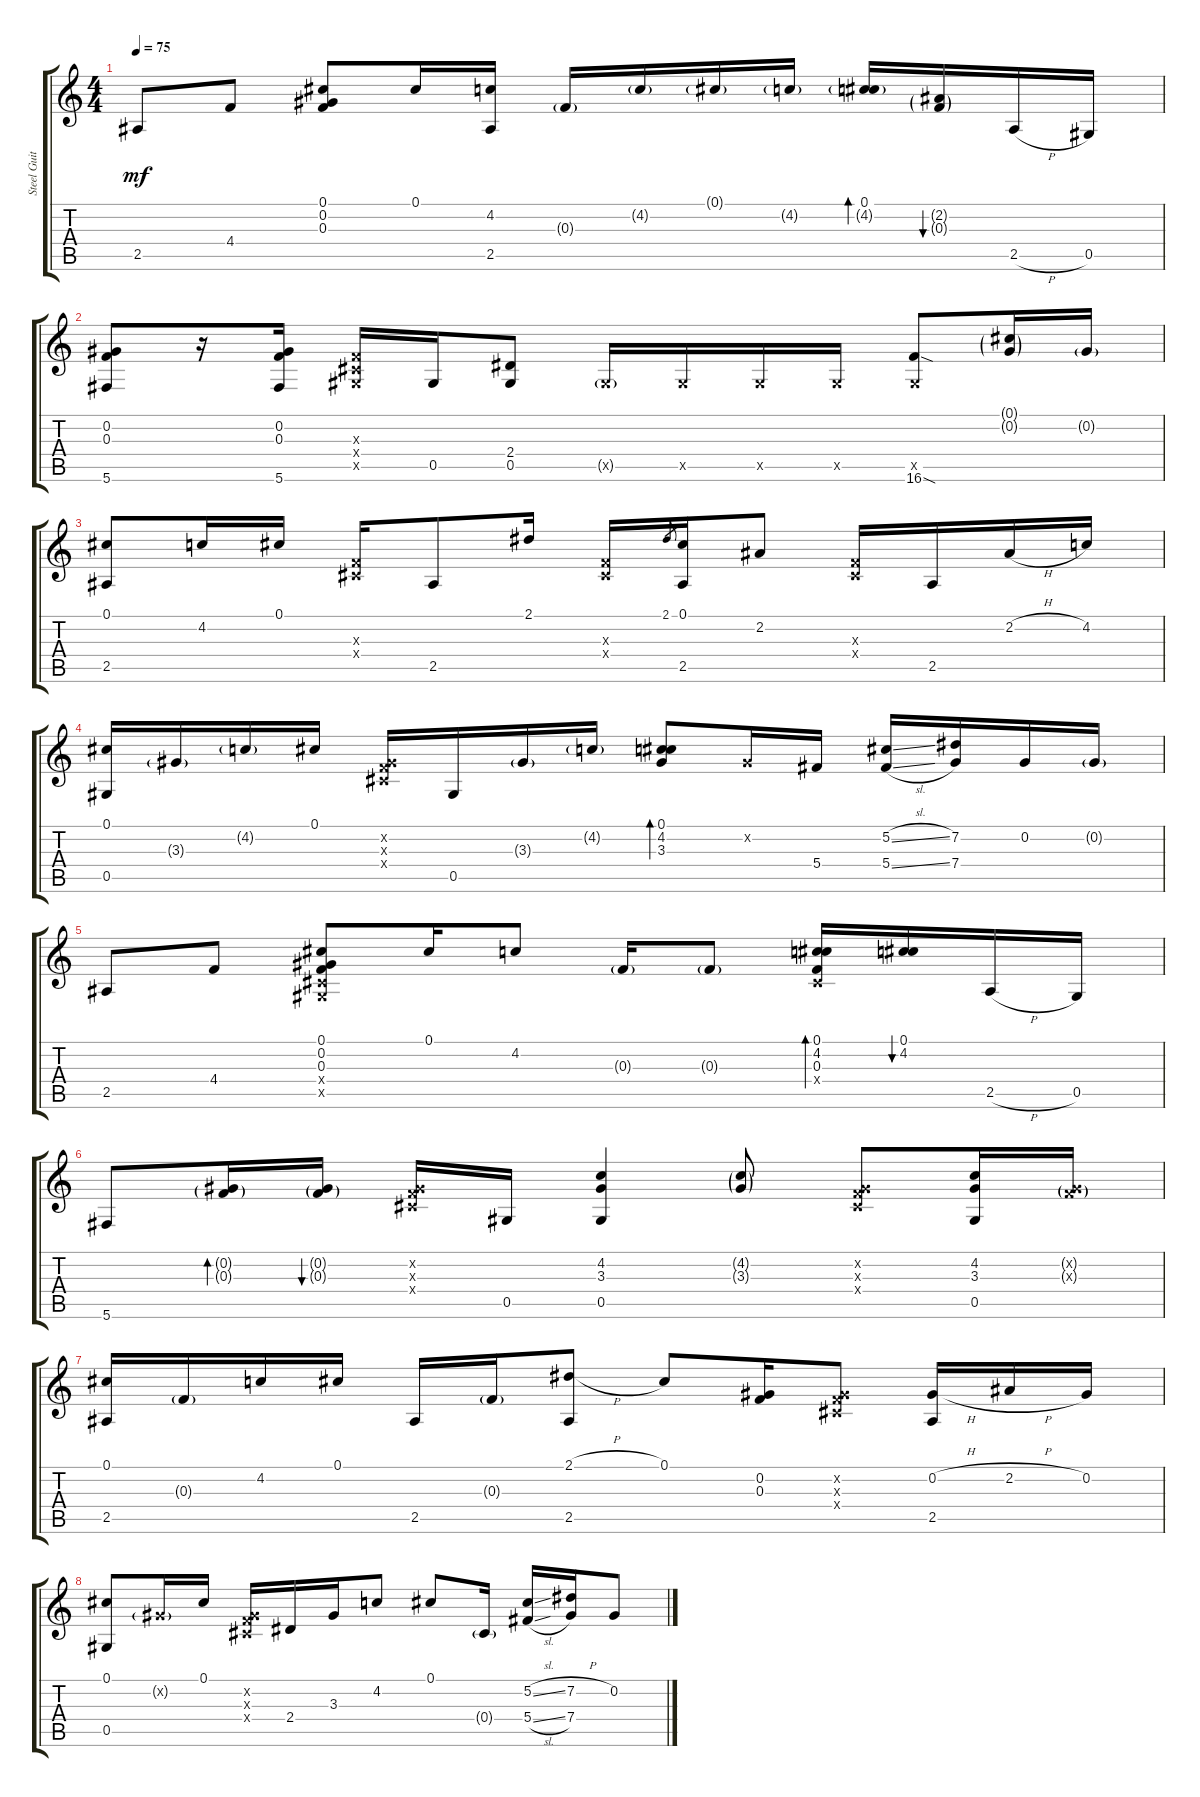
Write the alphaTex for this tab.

\track ("Steel Guitar" "Steel Guit") {instrument acousticguitarsteel}
\staff {score tabs}
\tuning (Db4 Ab3 F3 Db3 Ab2 Db2) {hide}
\ts (4 4)
\tempo 75
\clef g2
\ks c
2.5.8{dy mf} 4.4.8 (0.1 0.2 0.3).8 0.1.16 (4.2 2.5).16 0.3{g}.16 4.2{g}.16 0.1{g}.16 4.2{g}.16 (0.1 4.2{g}).16{bd 30} (2.2{g} 0.3{g}).16{bu 30} 2.5{h}.16 0.5.16 |
(0.2 0.3 5.6).8 r.16 (0.2 0.3 5.6).16 (0.3{x} 0.4{x} 0.5{x}).16 0.5.16 (2.4 0.5).8 0.5{g x}.16 0.5{x}.16 0.5{x}.16 0.5{x}.16 (0.5{x} 16.6{sod}).8 (0.1{g} 0.2{g}).16 0.2{g}.16 |
(0.1 2.5).8 4.2.16 0.1.16 (0.3{x} 0.4{x}).16 2.5.8 2.1.16 (0.3{x} 0.4{x}).16 2.1.8{gr} (0.1 2.5).16 2.2.8 (0.3{x} 0.4{x}).16 2.5.16 2.2{h}.16 4.2.16 |
(0.1 0.5).16 3.3{g}.16 4.2{g}.16 0.1.16 (0.2{x} 0.3{x} 0.4{x}).16 0.5.16 3.3{g}.16 4.2{g}.16 (0.1 4.2 3.3).8{bd 30} 0.2{x}.16 5.4.16 (5.2{sl} 5.4{sl}).16 (7.2 7.4).16 0.2.16 0.2{g}.16 |
2.5.8 4.4.8 (0.1 0.2 0.3 0.4{x} 0.5{x}).8 0.1.16 4.2.8 0.3{g}.16 0.3{g}.8 (0.1 4.2 0.3 0.4{x}).16{bd 30} (0.1 4.2).16{bu 30} 2.5{h}.16 0.5.16 |
5.6.8 (0.2{g} 0.3{g}).16{bd 30} (0.2{g} 0.3{g}).16{bu 30} (0.2{x} 0.3{x} 0.4{x}).16 0.5.16 (4.2 3.3 0.5).4 (4.2{g} 3.3{g}).8 (0.2{x} 0.3{x} 0.4{x}).8 (4.2 3.3 0.5).16 (0.2{g x} 0.3{g x}).16 |
(0.1 2.5).16 0.3{g}.16 4.2.16 0.1.16 2.5.16 0.3{g}.16 (2.1{h} 2.5).8 0.1.8 (0.2 0.3).16 (0.2{x} 0.3{x} 0.4{x}).8 (0.2{h} 2.5).16 2.2{h}.16 0.2.16 |
(0.1 0.5).8 0.2{g x}.16 0.1.16 (0.2{x} 0.3{x} 0.4{x}).16 2.4.16 3.3.16 4.2.8 0.1.8 0.4{g}.16 (5.2{sl} 5.4{sl}).16 (7.2{h} 7.4).16 0.2.8
